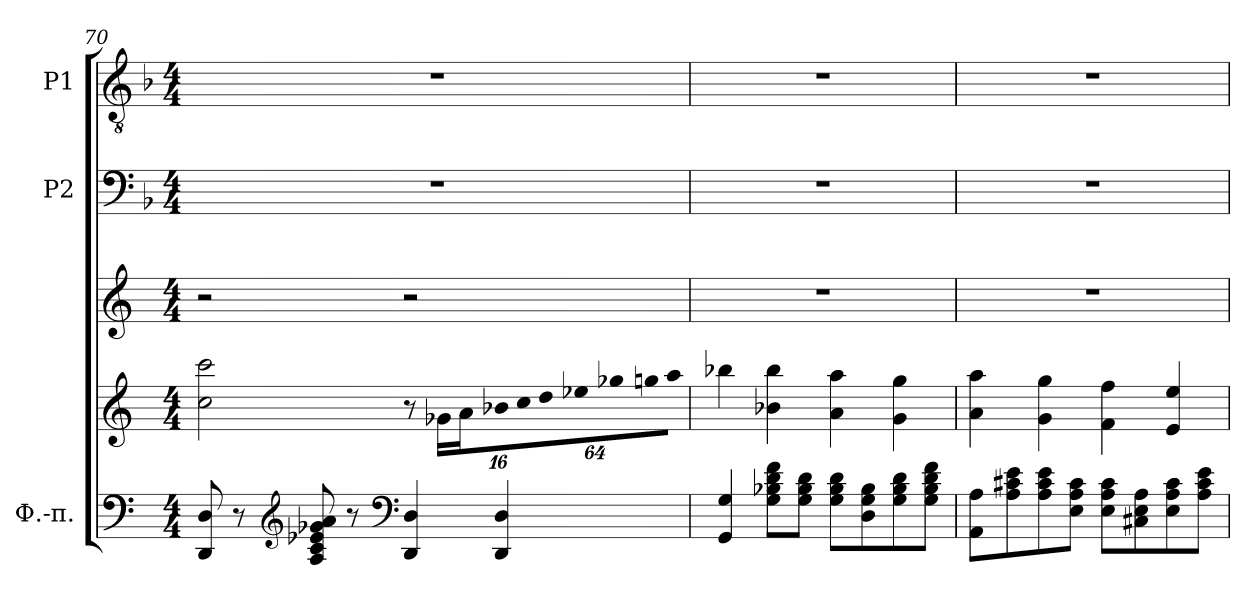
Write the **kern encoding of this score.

**kern	**kern	**kern	**kern	**kern
*part3	*part3	*part3	*part2	*part1
*staff5	*staff4	*staff3	*staff2	*staff1
*I"Ф.-п.	*	*	*I"P2	*I"P1
*clefF4	*clefG2	*clefG2	*clefF4	*clefGv2
*	*	*	*	*ITrd7c12
*k[]	*k[]	*k[]	*k[b-]	*k[b-]
*C:	*C:	*C:	*F:	*F:
*M4/4	*M4/4	*M4/4	*M4/4	*M4/4
=70	=70	=70	=70	=70
8DDi/ 8Di	2cci\ 2ccci	2r	1r	1r
8r	.	.	.	.
*clefG2	*	*	*	*
8Ai/ 8ci 8e-Xi 8g-Xi 8ai	.	.	.	.
8r	.	.	.	.
*clefF4	*	*	*	*
4DDi/ 4Di	8r	2r	.	.
.	16g-Xi\LL	.	.	.
.	16ai\J	.	.	.
*	*Xbrackettup	*	*	*
!	!LO:N:vis=16	!	!	!
4DDi/ 4Di	256%9b-i\L	.	.	.
!	!LO:N:vis=16	!	!	!
.	1024%37cci\	.	.	.
!	!LO:N:vis=16	!	!	!
.	256%9ddi\	.	.	.
!	!LO:N:vis=16	!	!	!
.	1024%37ee-Xi\	.	.	.
!	!LO:N:vis=16	!	!	!
.	256%9gg-Xi\	.	.	.
!	!LO:N:vis=16	!	!	!
.	1024%37ggni\	.	.	.
!	!LO:N:vis=16	!	!	!
.	1024%37aai\JJ	.	.	.
=71	=71	=71	=71	=71
4GGi/ 4Gi	4bb-i\	1r	1r	1r
8Gi\ 8B-i 8di 8fiL	4b-i\ 4bb-i	.	.	.
8Gi\ 8B-i 8diJ	.	.	.	.
8Gi\ 8B-i 8diL	4ai\ 4aai	.	.	.
8Di\ 8Gi 8B-i	.	.	.	.
8Gi\ 8B-i 8di	4gi\ 4ggi	.	.	.
8Gi\ 8B-i 8di 8fiJ	.	.	.	.
!!LO:LB:g=z
=72	=72	=72	=72	=72
8AAi\ 8AiL	4ai\ 4aai	1r	1r	1r
8Ai\ 8c#Xi 8ei	.	.	.	.
8Ai\ 8c#i 8ei	4gi\ 4ggi	.	.	.
8Ei\ 8Ai 8c#iJ	.	.	.	.
8Ei\ 8Ai 8c#iL	4fi\ 4ffi	.	.	.
8C#Xi\ 8Ei 8Ai	.	.	.	.
8Ei\ 8Ai 8c#i	4ei/ 4eei	.	.	.
8Ai\ 8c#i 8eiJ	.	.	.	.
=	=	=	=	=
*-	*-	*-	*-	*-
